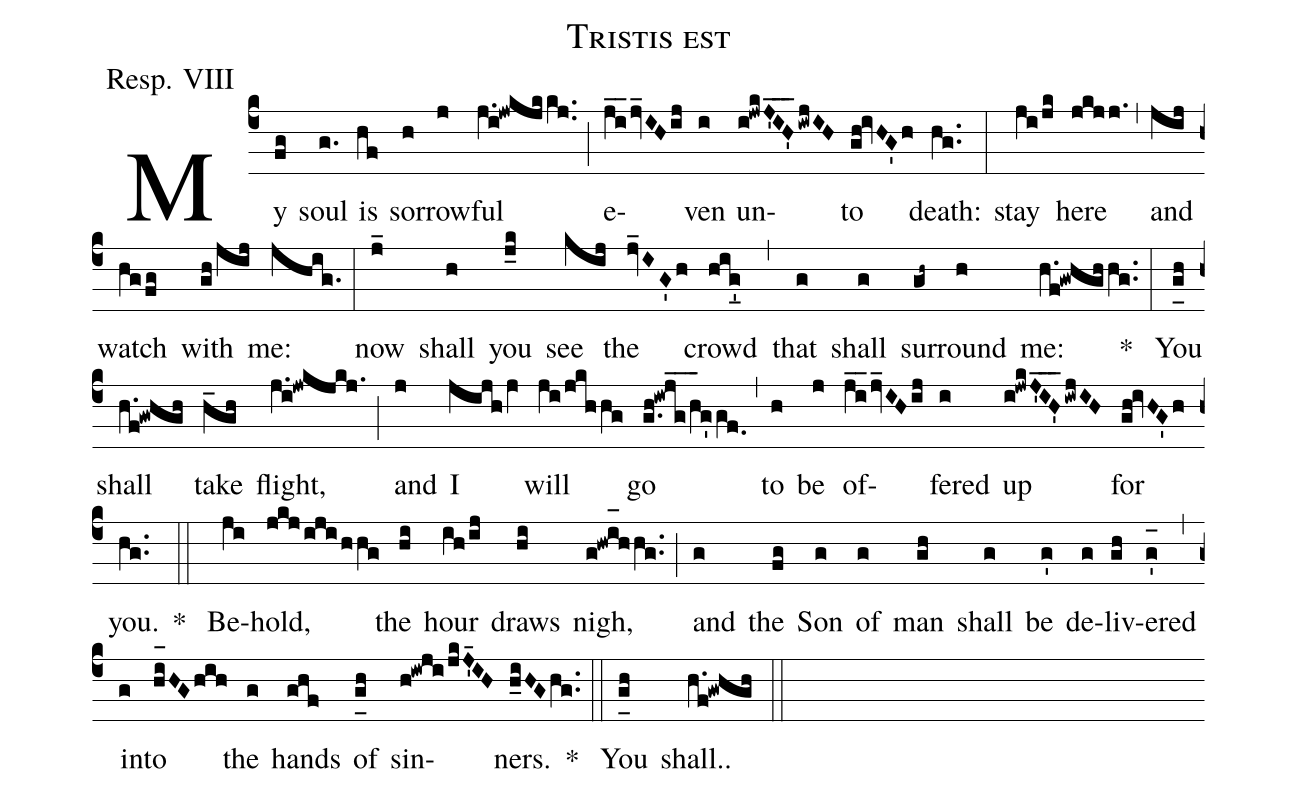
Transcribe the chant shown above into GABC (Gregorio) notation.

name: Tristis est;
office-part: Responsorium;
mode: 8;
annotation:Resp. VIII;
%%
(c4)My(fg) soul(g.) is(hf) sor(h)row(j)ful(j.i!jwkjk/kj..) (;) e(j_i_2jv_IHij)ven(i) un(i!jwkJ'_I_H'_/!iwjIH)to(gh!ivHG'h) death:(hg..) (:)
stay(ji/jk) here(jkjj.) (,)
and(jij) watch(hgfg) with(gh/jij) me:(jhig.) (:)

now(j_) shall(h) you(j_k) see(kij) the(jv_IG'h) crowd(hig'_[oh:h]) (,) that(g) shall(g) sur(gh~)round(h) me:(h.f!gwhghhg..) * (:)

You(g_[uh:l]h) shall(h.f!gwhgh) take(h_gh) flight,(j.i!jwkjkj.) (;) and(j) I(jijh/jV) will(ji/jkhhg) go(g.h!iwj_g_/h_3g'gf.0) (,) to(h) be(j) of(j_i_2jv_IHij)fered(i) up(i!jwkJ'_I_H'_iwjIH) for(gh!ivHG'h) you.(hg..) * (::) Be(ji)hold,(jkjijihhg) the(hi) hour(ih/ij) draws(hi) nigh,(g!hwi_[oh:h]hhg..) (;) and(g) the(fg) Son(g) of(g) man(gh) shall(g) be(g') de(g)liv(gh)ered(g'_[oh:h]) (,) in(g)to(hi_[oh:h]HGhih) the(g) hands(ghf) of(g_[uh:l]h) sin(h!iwji/jkJ'_4IH)ners.(h_iHGhg..) * (::) You(g_[uh:l]h) shall..(h.f!gwhgh::)
